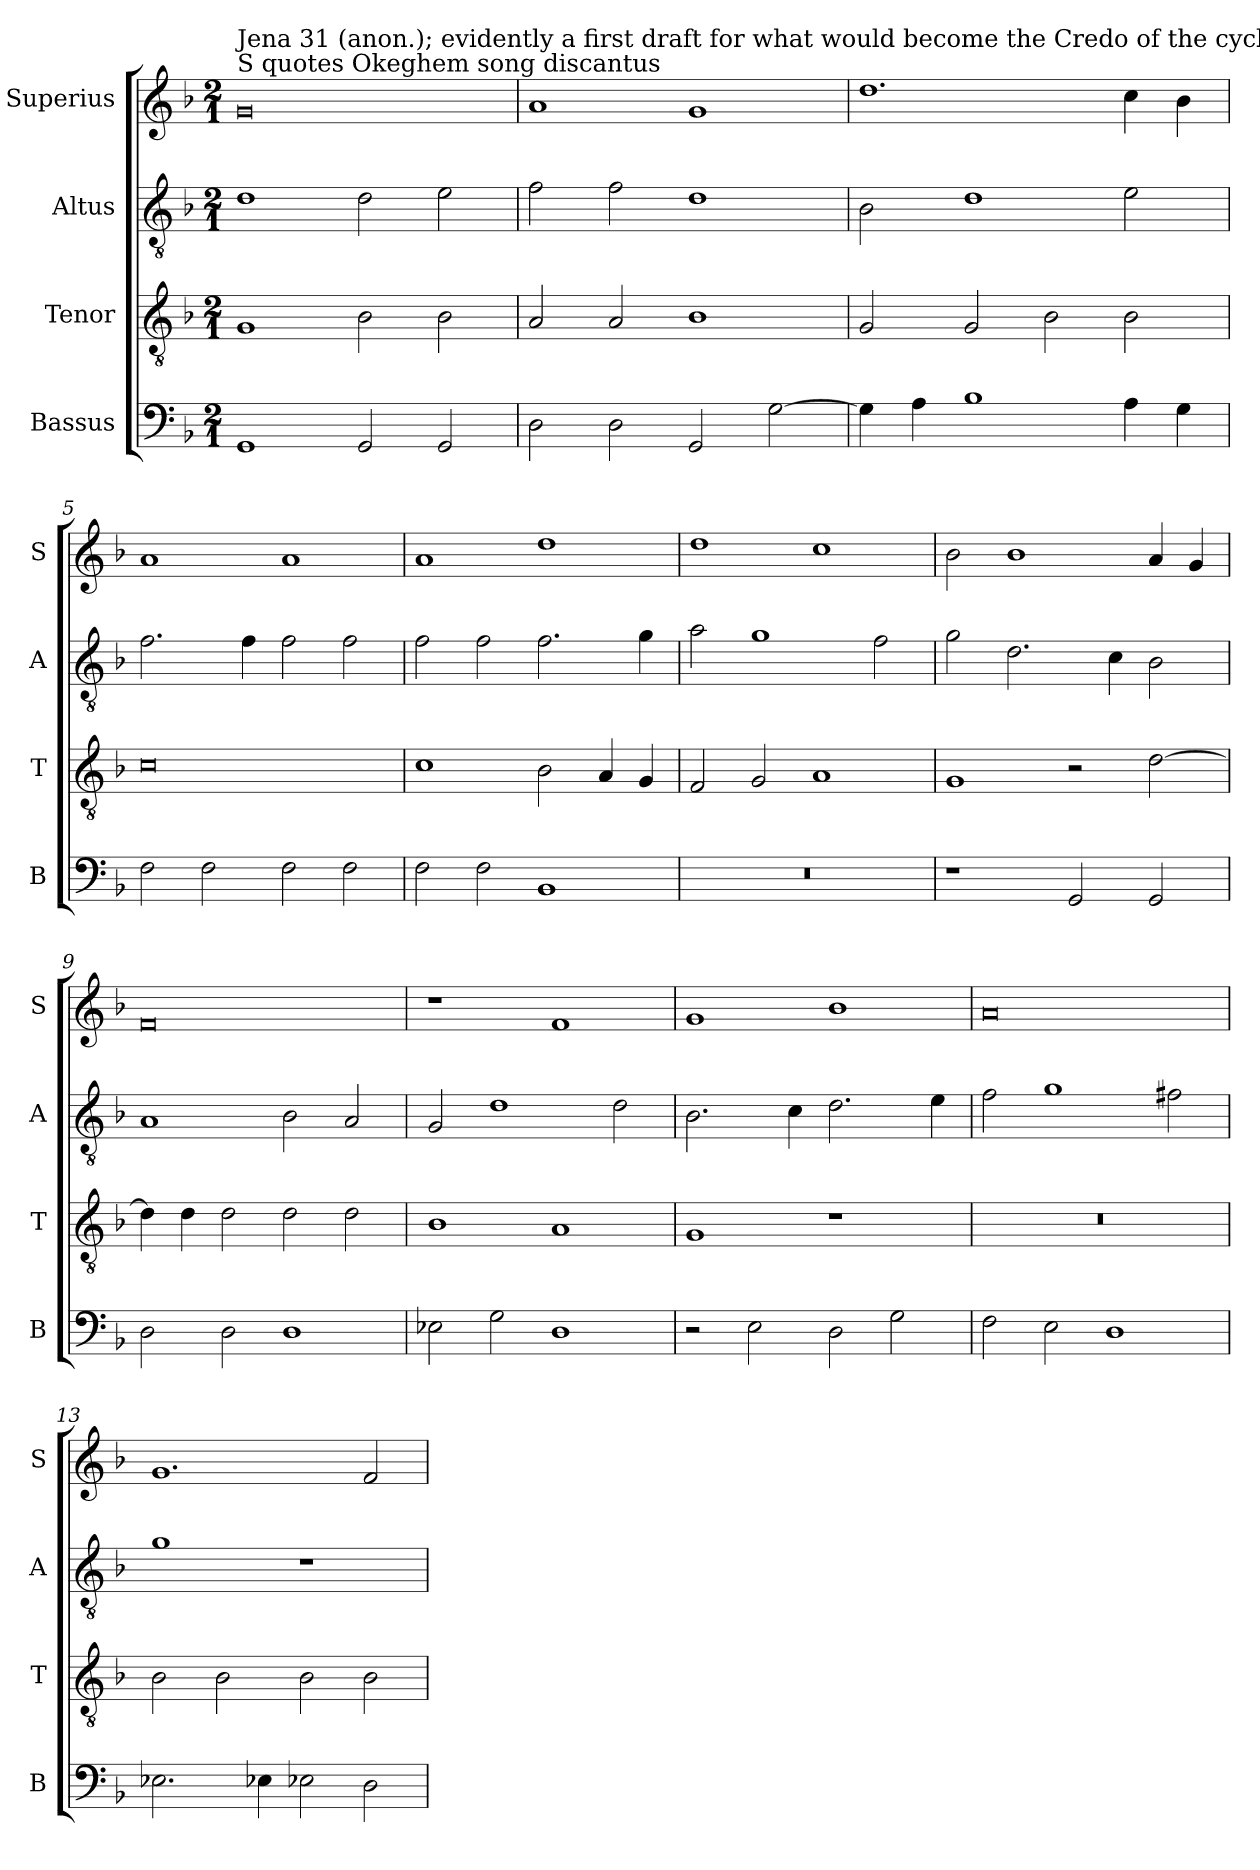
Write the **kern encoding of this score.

**kern	**kern	**kern	**kern
*part4	*part3	*part2	*part1
*staff4	*staff3	*staff2	*staff1
*I"Bassus	*I"Tenor	*I"Altus	*I"Superius
*I'B	*I'T	*I'A	*I'S
*clefF4	*clefGv2	*clefGv2	*clefG2
*k[b-]	*k[b-]	*k[b-]	*k[b-]
*M2/1	*M2/1	*M2/1	*M2/1
=	=	=	=
!	!	!	!LO:TX:a:t=S quotes Okeghem song discantus
!	!	!	!LO:TX:a:t=Jena 31 (anon.); evidently a first draft for what would become the Credo of the cyclic mass
1GG	1G	1d	0g
2GG	2B-	2d	.
2GG	2B-	2e	.
=3	=3	=3	=3
2D	2A	2f	1a
2D	2A	2f	.
2GG	1B-	1d	1g
[2G	.	.	.
=4	=4	=4	=4
4G]	2G	2B-	1.dd
4A	.	.	.
1B-	2G	1d	.
.	2B-	.	.
4A	2B-	2e	4cc
4G	.	.	4b-
=5	=5	=5	=5
2F	0c	2.f	1a
2F	.	.	.
.	.	4f	.
2F	.	2f	1a
2F	.	2f	.
=6	=6	=6	=6
2F	1c	2f	1a
2F	.	2f	.
1BB-	2B-	2.f	1dd
.	4A	.	.
.	4G	4g	.
=7	=7	=7	=7
0r	2F	2a	1dd
.	2G	1g	.
.	1A	.	1cc
.	.	2f	.
=8	=8	=8	=8
1r	1G	2g	2b-
.	.	2.d	1b-
2GG	2r	.	.
.	.	4c	.
2GG	[2d	2B-	4a
.	.	.	4g
=9	=9	=9	=9
2D	4d]	1A	0f
.	4d	.	.
2D	2d	.	.
1D	2d	2B-	.
.	2d	2A	.
=10	=10	=10	=10
2E-X	1B-	2G	1r
2G	.	1d	.
1D	1A	.	1f
.	.	2d	.
=11	=11	=11	=11
2r	1G	2.B-	1g
2E	.	.	.
.	.	4c	.
2D	1r	2.d	1b-
2G	.	.	.
.	.	4e	.
=12	=12	=12	=12
2F	0r	2f	0a
2E	.	1g	.
1D	.	.	.
.	.	2f#X	.
=13	=13	=13	=13
2.E-X	2B-	1g	1.g
.	2B-	.	.
4E-X	.	.	.
2E-X	2B-	1r	.
2D	2B-	.	2f
=	=	=	=
*-	*-	*-	*-
